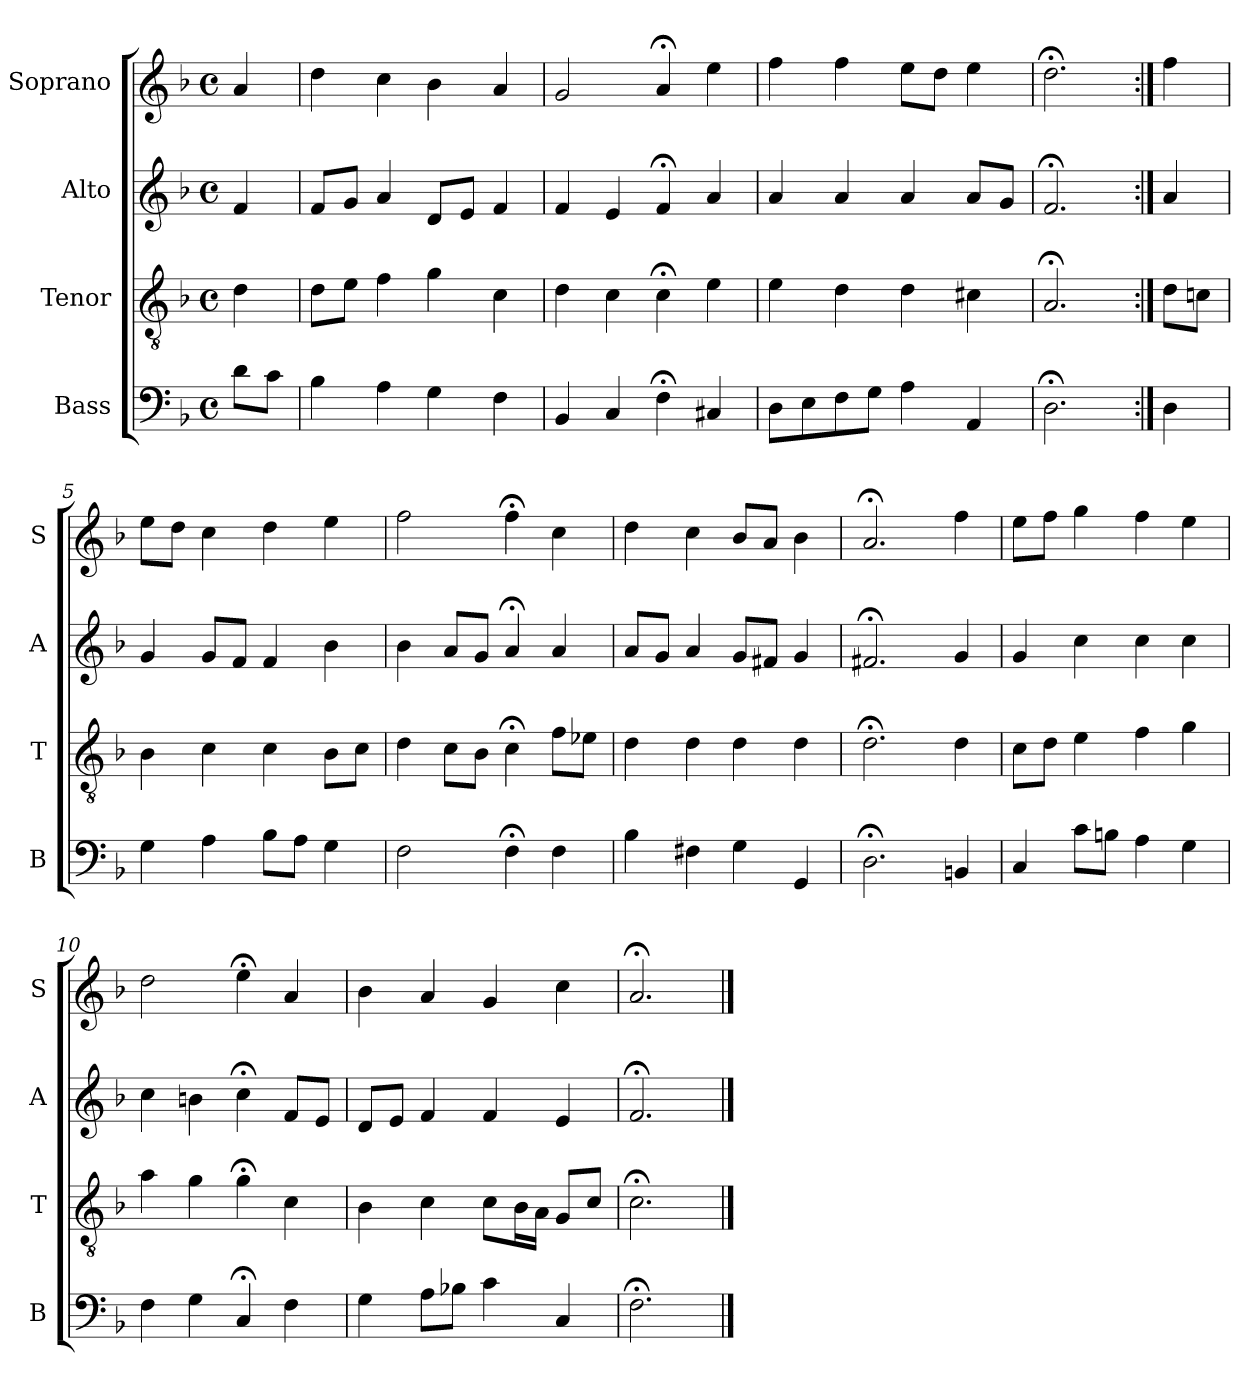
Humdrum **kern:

**kern	**kern	**kern	**kern
*part4	*part3	*part2	*part1
*staff4	*staff3	*staff2	*staff1
*I"Bass	*I"Tenor	*I"Alto	*I"Soprano
*I'B	*I'T	*I'A	*I'S
*clefF4	*clefGv2	*clefG2	*clefG2
*k[b-]	*k[b-]	*k[b-]	*k[b-]
*F:	*F:	*F:	*F:
*M4/4	*M4/4	*M4/4	*M4/4
*met(c)	*met(c)	*met(c)	*met(c)
*MM100	*MM100	*MM100	*MM100
=	=	=	=
8dL	4d	4f	4a
8cJ	.	.	.
=1	=1	=1	=1
4B-	8dL	8fL	4dd
.	8eJ	8gJ	.
4A	4f	4a	4cc
4G	4g	8dL	4b-
.	.	8eJ	.
4F	4c	4f	4a
=2	=2	=2	=2
4BB-	4d	4f	2g
4C	4c	4e	.
4F;<	4c;<	4f;<	4a;<
4C#X	4e	4a	4ee
=3	=3	=3	=3
8DL	4e	4a	4ff
8E	.	.	.
8F	4d	4a	4ff
8GJ	.	.	.
4A	4d	4a	8eeL
.	.	.	8ddJ
4AA	4c#X	8aL	4ee
.	.	8gJ	.
=4	=4	=4	=4
2.D;<	2.A;<	2.f;<	2.dd;<
=:|!	=:|!	=:|!	=:|!
4D	8dL	4a	4ff
.	8cnJ	.	.
=5	=5	=5	=5
4G	4B-	4g	8eeL
.	.	.	8ddJ
4A	4c	8gL	4cc
.	.	8fJ	.
8B-L	4c	4f	4dd
8AJ	.	.	.
4G	8B-L	4b-	4ee
.	8cJ	.	.
=6	=6	=6	=6
2F	4d	4b-	2ff
.	8cL	8aL	.
.	8B-J	8gJ	.
4F;<	4c;<	4a;<	4ff;<
4F	8fL	4a	4cc
.	8e-XJ	.	.
=7	=7	=7	=7
4B-	4d	8aL	4dd
.	.	8gJ	.
4F#X	4d	4a	4cc
4G	4d	8gL	8b-L
.	.	8f#XJ	8aJ
4GG	4d	4g	4b-
=8	=8	=8	=8
2.D;<	2.d;<	2.f#X;<	2.a;<
4BBn	4d	4g	4ff
=9	=9	=9	=9
4C	8cL	4g	8eeL
.	8dJ	.	8ffJ
8cL	4e	4cc	4gg
8BnJ	.	.	.
4A	4f	4cc	4ff
4G	4g	4cc	4ee
=10	=10	=10	=10
4F	4a	4cc	2dd
4G	4g	4bn	.
4C;<	4g;<	4cc;<	4ee;<
4F	4c	8fL	4a
.	.	8eJ	.
=11	=11	=11	=11
4G	4B-	8dL	4b-
.	.	8eJ	.
8AL	4c	4f	4a
8B-XJ	.	.	.
4c	8cL	4f	4g
.	16B-L	.	.
.	16AJJ	.	.
4C	8GL	4e	4cc
.	8cJ	.	.
=12	=12	=12	=12
2.F;<	2.c;<	2.f;<	2.a;<
==	==	==	==
*-	*-	*-	*-
